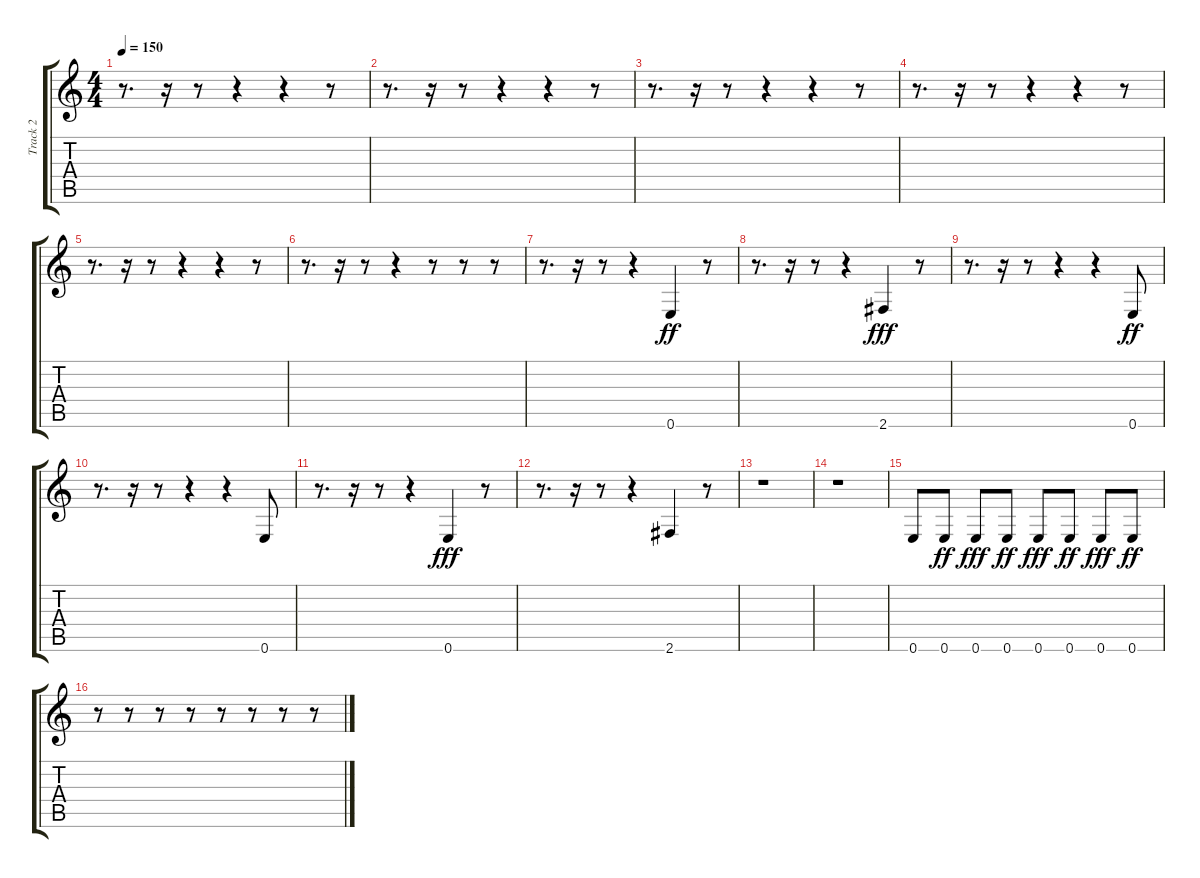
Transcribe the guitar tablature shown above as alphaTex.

\track ("Track 2" "Track 2") {instrument acousticbass}
\staff {score tabs}
\tuning (E4 B3 G3 D3 A2 E2) {hide}
\ts (4 4)
\tempo 150
\clef g2
\ks c
r.8{d dy f} r.16 r.8 r.4 r.4 r.8 |
r.8{d} r.16 r.8 r.4 r.4 r.8 |
r.8{d} r.16 r.8 r.4 r.4 r.8 |
r.8{d} r.16 r.8 r.4 r.4 r.8 |
r.8{d} r.16 r.8 r.4 r.4 r.8 |
r.8{d} r.16 r.8 r.4 r.8 r.8 r.8 |
r.8{d} r.16 r.8 r.4 0.6.4{dy ff} r.8 |
r.8{d} r.16 r.8 r.4 2.6.4{dy fff} r.8 |
r.8{d} r.16 r.8 r.4 r.4 0.6.8{dy ff} |
r.8{d} r.16 r.8 r.4 r.4 0.6.8 |
r.8{d} r.16 r.8 r.4 0.6.4{dy fff} r.8 |
r.8{d} r.16 r.8 r.4 2.6.4 r.8 |
r.1 |
r.1 |
0.6.8 0.6.8{dy ff} 0.6.8{dy fff} 0.6.8{dy ff} 0.6.8{dy fff} 0.6.8{dy ff} 0.6.8{dy fff} 0.6.8{dy ff} |
r.8 r.8 r.8 r.8 r.8 r.8 r.8 r.8
